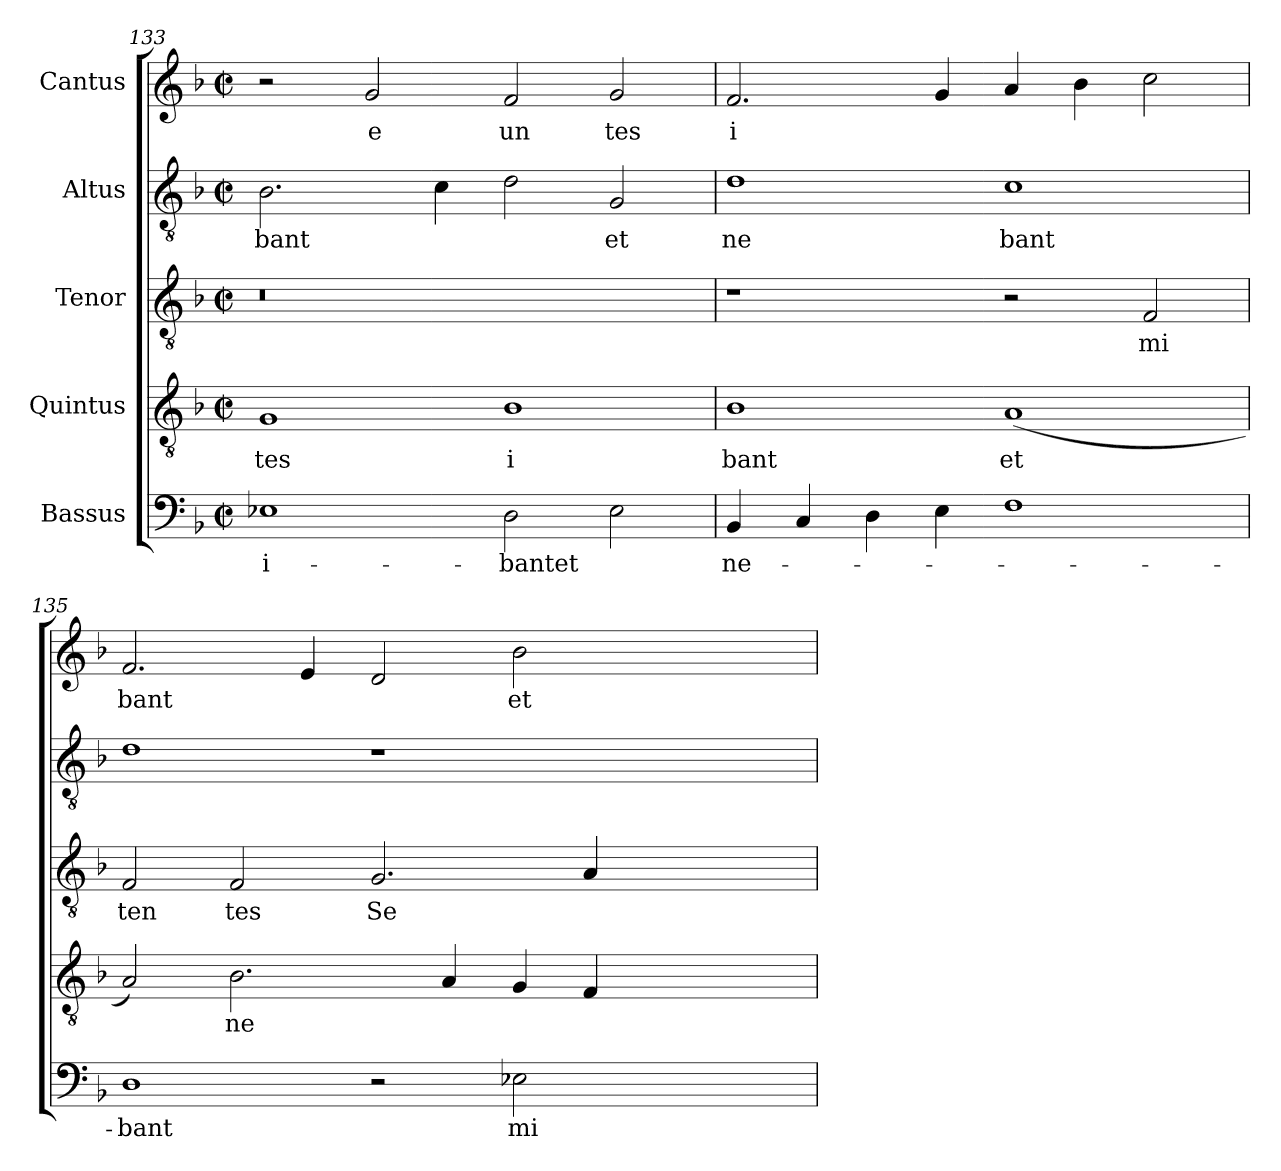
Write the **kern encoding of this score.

**kern	**text	**kern	**text	**kern	**text	**kern	**text	**kern	**text
*part5	*part5	*part4	*part4	*part3	*part3	*part2	*part2	*part1	*part1
*staff5	*staff5	*staff4	*staff4	*staff3	*staff3	*staff2	*staff2	*staff1	*staff1
*I"Bassus	*	*I"Quintus	*	*I"Tenor	*	*I"Altus	*	*I"Cantus	*
*clefF4	*	*clefGv2	*	*clefGv2	*	*clefGv2	*	*clefG2	*
*k[b-]	*	*k[b-]	*	*k[b-]	*	*k[b-]	*	*k[b-]	*
*F:	*	*F:	*	*F:	*	*F:	*	*F:	*
*M2/2	*	*M2/2	*	*M2/2	*	*M2/2	*	*M2/2	*
*met(c|)	*	*met(c|)	*	*met(c|)	*	*met(c|)	*	*met(c|)	*
=133	=133	=133	=133	=133	=133	=133	=133	=133	=133
!	!LO:LY:b:cj	!	!LO:LY:b:cj	!	!	!	!LO:LY:b	!	!
1E-X	i-	1G	tes	0r	.	2.B-\	bant	2r	.
!	!	!	!	!	!	!	!	!	!LO:LY:b:cj
.	.	.	.	.	.	.	.	2g/	e
.	.	.	.	.	.	4c\	.	.	.
!	!LO:LY:b:cj	!	!LO:LY:b:cj	!	!	!	!	!	!LO:LY:b:cj
2D\	-bantet	1B-	i	.	.	2d\	.	2f/	un
!	!	!	!	!	!	!	!LO:LY:b:cj	!	!LO:LY:b:cj
2E-\	.	.	.	.	.	2G/	et	2g/	tes
=134	=134	=134	=134	=134	=134	=134	=134	=134	=134
!	!LO:LY:b	!	!LO:LY:b:cj	!	!	!	!LO:LY:b:cj	!	!LO:LY:b:rj
4BB-/	ne-	1B-	bant	1r	.	1d	ne	2.f/	i
4C/	.	.	.	.	.	.	.	.	.
4D\	.	.	.	.	.	.	.	.	.
4E\	.	.	.	.	.	.	.	4g/	.
!	!	!	!LO:LY:b:cj	!	!	!	!LO:LY:b	!	!
1F	.	(>1A	et	2r	.	1c	bant	4a/	.
.	.	.	.	.	.	.	.	4b-\	.
!	!	!	!	!	!LO:LY:b:cj	!	!	!	!
.	.	.	.	2F/	mi	.	.	2cc\	.
!!LO:LB:g=z
=135	=135	=135	=135	=135	=135	=135	=135	=135	=135
!	!LO:LY:b:cj	!	!	!	!LO:LY:b:cj	!	!	!	!LO:LY:b
1D	-bant	2A/)	.	2F/	ten	1d	.	2.f/	bant
!	!	!	!LO:LY:b:cj	!	!LO:LY:b:cj	!	!	!	!
.	.	2.B-\	ne	2F/	tes	.	.	.	.
.	.	.	.	.	.	.	.	4e/	.
!	!	!	!	!	!LO:LY:b:cj	!LO:N:vis=1	!	!	!
2r	.	.	.	2.G/	Se	0r	.	2d/	.
.	.	4A/	.	.	.	.	.	.	.
!	!LO:LY:b:cj	!	!	!	!	!	!	!	!LO:LY:b:cj
2E-X\	mi	4G/	.	.	.	.	.	2b-\	et
.	.	4F/	.	4A/	.	.	.	.	.
1ryy	.	1ryy	.	1ryy	.	.	.	1ryy	.
=	=	=	=	=	=	=	=	=	=
*-	*-	*-	*-	*-	*-	*-	*-	*-	*-
